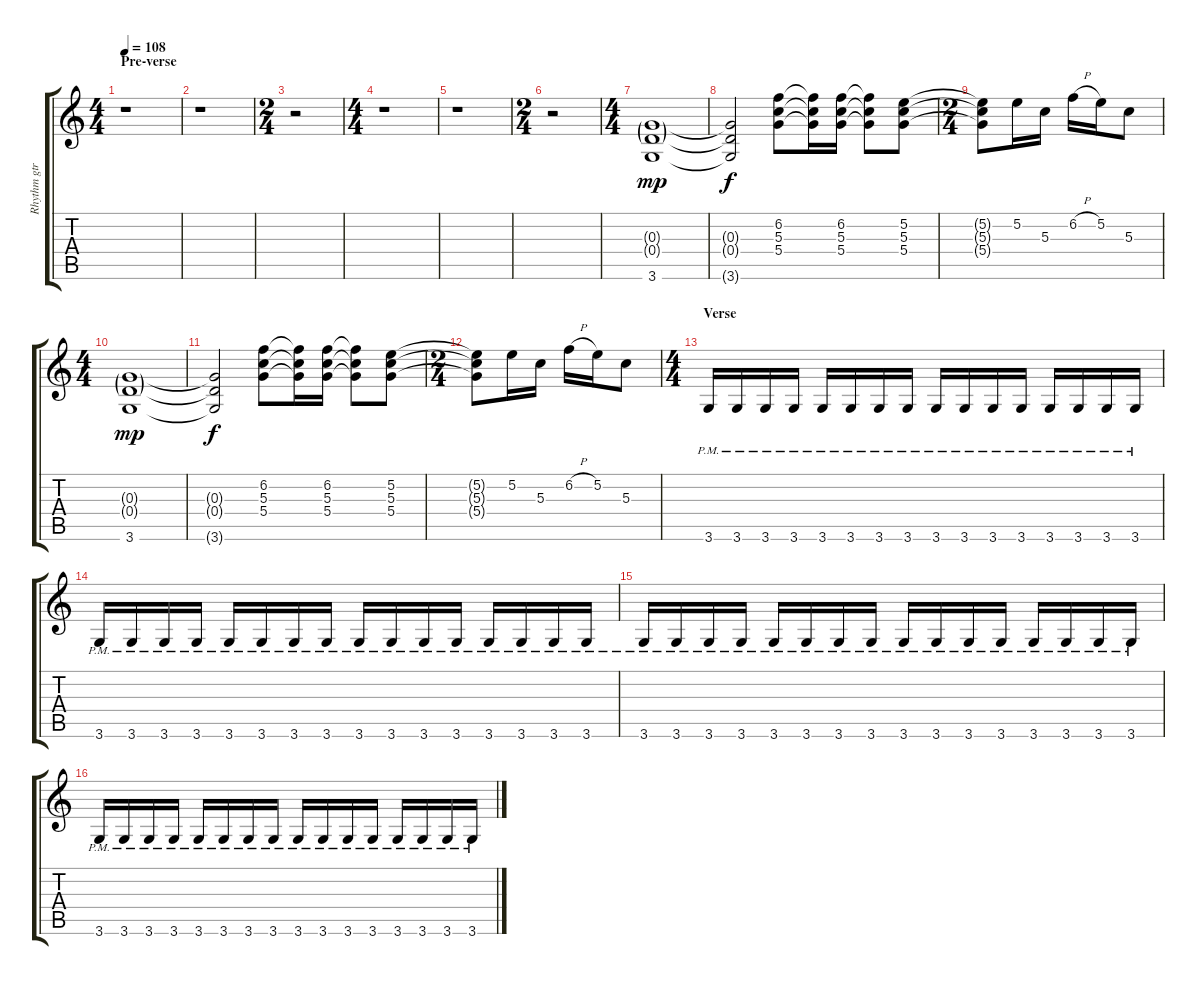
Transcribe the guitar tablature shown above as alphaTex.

\track ("Rhythm gtr" "Rhythm gtr") {instrument overdrivenguitar}
\staff {score tabs}
\tuning (E4 B3 G3 D3 A2 E2) {hide}
\ts (4 4)
\section ("" "Pre-verse")
\tempo 108
\clef g2
\ks c
r.1{dy f} |
r.1 |
\ts (2 4)
r.2 |
\ts (4 4)
r.1 |
r.1 |
\ts (2 4)
r.2 |
\ts (4 4)
(0.3{g} 0.4{g} 3.6).1{dy mp} |
(0.3{t} 0.4{t} 3.6{t}).2{dy f} (6.2 5.3 5.4).8 (6.2{t} 5.3{t} 5.4{t}).16 (6.2 5.3 5.4).16 (6.2{t} 5.3{t} 5.4{t}).8 (5.2 5.3 5.4).8 |
\ts (2 4)
(5.2{t} 5.3{t} 5.4{t}).8 5.2.16 5.3.16 6.2{h}.16 5.2.16 5.3.8 |
\ts (4 4)
(0.3{g} 0.4{g} 3.6).1{dy mp} |
(0.3{t} 0.4{t} 3.6{t}).2{dy f} (6.2 5.3 5.4).8 (6.2{t} 5.3{t} 5.4{t}).16 (6.2 5.3 5.4).16 (6.2{t} 5.3{t} 5.4{t}).8 (5.2 5.3 5.4).8 |
\ts (2 4)
(5.2{t} 5.3{t} 5.4{t}).8 5.2.16 5.3.16 6.2{h}.16 5.2.16 5.3.8 |
\ts (4 4)
\section ("" "Verse")
3.6{pm}.16 3.6{pm}.16 3.6{pm}.16 3.6{pm}.16 3.6{pm}.16 3.6{pm}.16 3.6{pm}.16 3.6{pm}.16 3.6{pm}.16 3.6{pm}.16 3.6{pm}.16 3.6{pm}.16 3.6{pm}.16 3.6{pm}.16 3.6{pm}.16 3.6{pm}.16 |
3.6{pm}.16 3.6{pm}.16 3.6{pm}.16 3.6{pm}.16 3.6{pm}.16 3.6{pm}.16 3.6{pm}.16 3.6{pm}.16 3.6{pm}.16 3.6{pm}.16 3.6{pm}.16 3.6{pm}.16 3.6{pm}.16 3.6{pm}.16 3.6{pm}.16 3.6{pm}.16 |
3.6{pm}.16 3.6{pm}.16 3.6{pm}.16 3.6{pm}.16 3.6{pm}.16 3.6{pm}.16 3.6{pm}.16 3.6{pm}.16 3.6{pm}.16 3.6{pm}.16 3.6{pm}.16 3.6{pm}.16 3.6{pm}.16 3.6{pm}.16 3.6{pm}.16 3.6{pm}.16 |
3.6{pm}.16 3.6{pm}.16 3.6{pm}.16 3.6{pm}.16 3.6{pm}.16 3.6{pm}.16 3.6{pm}.16 3.6{pm}.16 3.6{pm}.16 3.6{pm}.16 3.6{pm}.16 3.6{pm}.16 3.6{pm}.16 3.6{pm}.16 3.6{pm}.16 3.6{pm}.16
